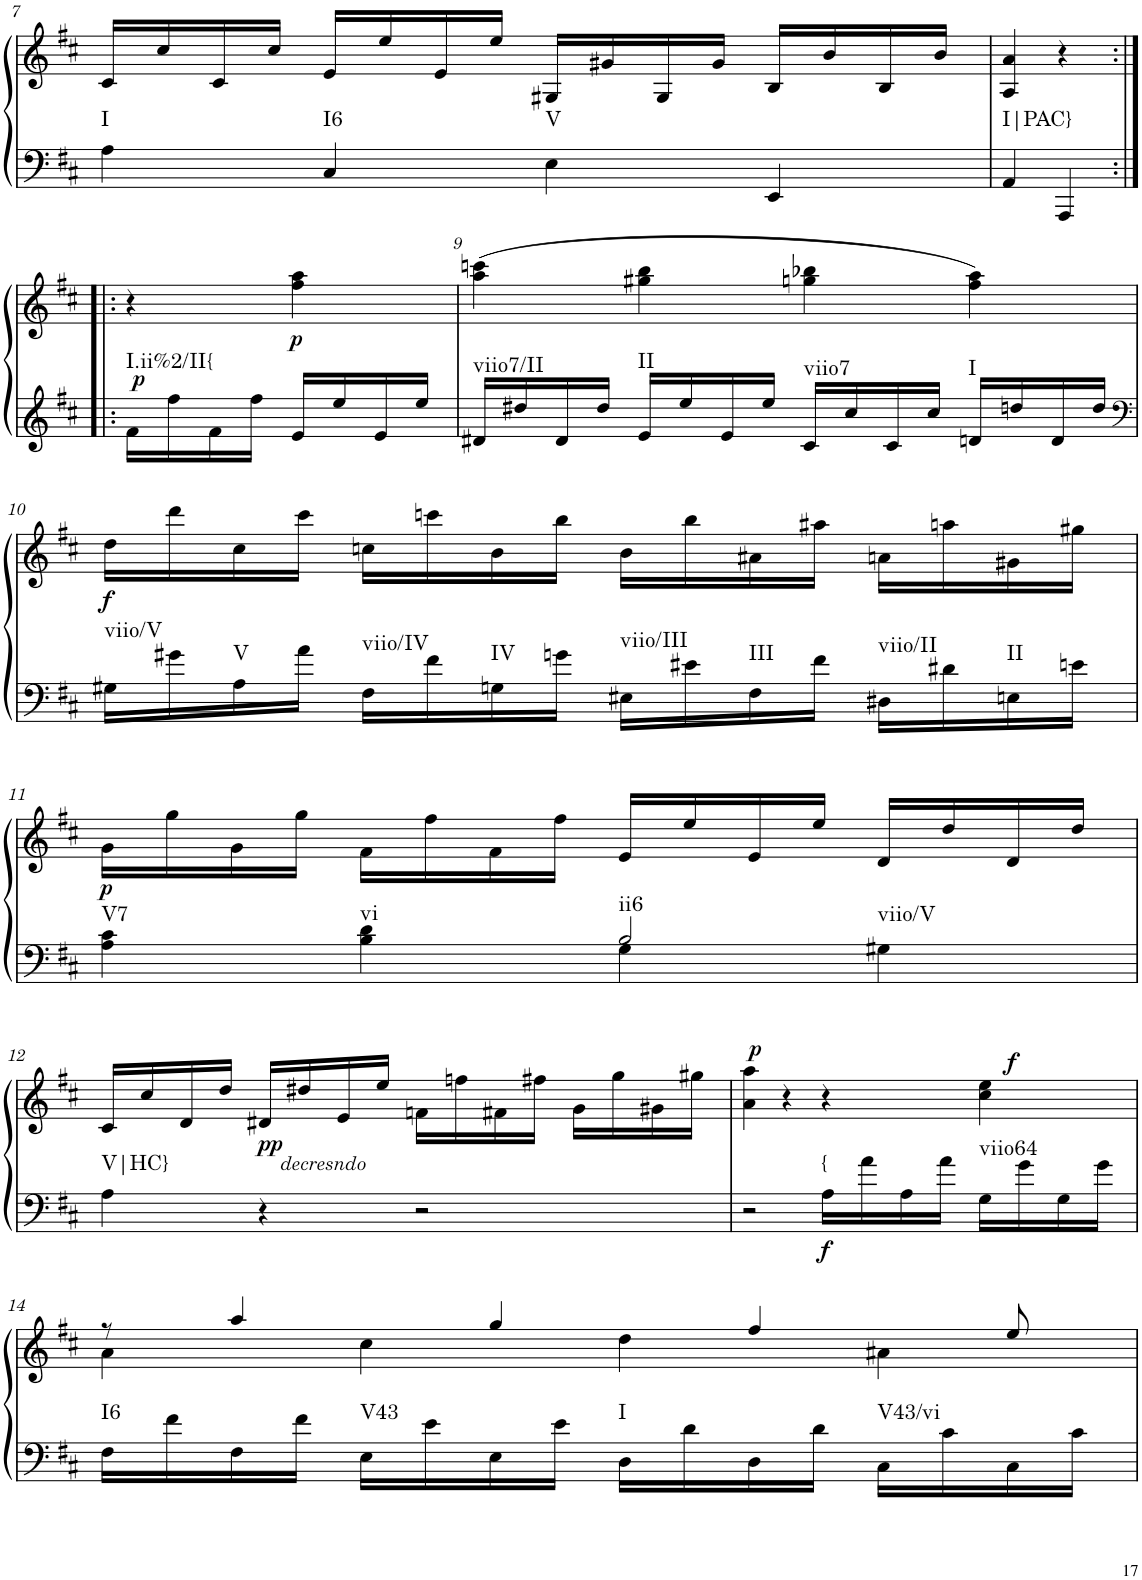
**kern	**kern	**dynam	**harte
*part1	*part1	*part1	*part1
*staff2	*staff1	*staff1/2	*
*I"unbenannt2	*	*	*
!!LO:PB:g=z
*clefF4	*clefG2	*	*
*k[f#c#]	*k[f#c#]	*	*
*M2/2	*M2/2	*	*
*met(c|)	*met(c|)	*	*
=7	=7	=7	=7
!	!	!	!LO:H:kt=I
4A\	16c#/LL	.	N
.	16cc#/	.	.
.	16c#/	.	.
.	16cc#/JJ	.	.
!	!	!	!LO:H:kt=I6
4C#/	16e/LL	.	N
.	16ee/	.	.
.	16e/	.	.
.	16ee/JJ	.	.
!	!	!	!LO:H:kt=V
4E\	16G#X/LL	.	N
.	16g#X/	.	.
.	16G#/	.	.
.	16g#/JJ	.	.
4EE/	16B/LL	.	.
.	16b/	.	.
.	16B/	.	.
.	16b/JJ	.	.
=8	=8	=8	=8
!	!	!	!LO:H:kt=I|PAC}
4AA/	4A/ 4a/	.	N
4AAA/	4r	.	.
!!LO:LB:g=z
=8X1:|!|:	=8X1:|!|:	=8X1:|!|:	=8X1:|!|:
!	!	!LO:DY:a=2	!LO:H:kt=I.ii%2/II{
16f#\LL	4r	p	N
16ff#\	.	.	.
16f#\	.	.	.
16ff#\JJ	.	.	.
!	!	!LO:DY:b	!
16e/LL	4ff#\ 4aa\	p	.
16ee/	.	.	.
16e/	.	.	.
16ee/JJ	.	.	.
=9	=9	=9	=9
!	!	!	!LO:H:kt=viio7/II
16d#X/LL	(4aa\ 4cccn\	.	N
16dd#X/	.	.	.
16d#/	.	.	.
16dd#/JJ	.	.	.
!	!	!	!LO:H:kt=II
16e/LL	4gg#X\ 4bb\	.	N
16ee/	.	.	.
16e/	.	.	.
16ee/JJ	.	.	.
!	!	!	!LO:H:kt=viio7
16c#/LL	4ggn\ 4bb-X\	.	N
16cc#/	.	.	.
16c#/	.	.	.
16cc#/JJ	.	.	.
!	!	!	!LO:H:kt=I
16dn/LL	4ff#\ 4aa\)	.	N
16ddn/	.	.	.
16d/	.	.	.
16dd/JJ	.	.	.
!!LO:LB:g=z
=10	=10	=10	=10
*clefF4	*	*	*
!	!	!LO:DY:b	!LO:H:kt=viio/V
16G#X\LL	16dd\LL	f	N
16g#X\	16ddd\	.	.
!	!	!	!LO:H:kt=V
16A\	16cc#\	.	N
16a\JJ	16ccc#\JJ	.	.
!	!	!	!LO:H:kt=viio/IV
16F#\LL	16ccn\LL	.	N
16f#\	16cccn\	.	.
!	!	!	!LO:H:kt=IV
16Gn\	16b\	.	N
16gn\JJ	16bb\JJ	.	.
!	!	!	!LO:H:kt=viio/III
16E#X\LL	16b\LL	.	N
16e#X\	16bb\	.	.
!	!	!	!LO:H:kt=III
16F#\	16a#X\	.	N
16f#\JJ	16aa#X\JJ	.	.
!	!	!	!LO:H:kt=viio/II
16D#X\LL	16an\LL	.	N
16d#X\	16aan\	.	.
!	!	!	!LO:H:kt=II
16En\	16g#X\	.	N
16en\JJ	16gg#X\JJ	.	.
!!LO:LB:g=z
=11	=11	=11	=11
*^	*	*	*
!	!	!	!LO:DY:b	!LO:H:kt=V7
4A\ 4c#\	2ryy	16g\LL	p	N
.	.	16gg\	.	.
.	.	16g\	.	.
.	.	16gg\JJ	.	.
!	!	!	!	!LO:H:kt=vi
4B\ 4d\	.	16f#\LL	.	N
.	.	16ff#\	.	.
.	.	16f#\	.	.
.	.	16ff#\JJ	.	.
!	!	!	!	!LO:H:n=1:kt=ii6
!	!	!	!	!LO:H:n=2:kt=viio/V
2B/	4G\	16e/LL	.	N N
.	.	16ee/	.	.
.	.	16e/	.	.
.	.	16ee/JJ	.	.
.	4G#X\	16d/LL	.	.
.	.	16dd/	.	.
.	.	16d/	.	.
.	.	16dd/JJ	.	.
*v	*v	*	*	*
!!LO:LB:g=z
=12	=12	=12	=12
!	!	!	!LO:H:kt=V|HC}
4A\	16c#/LL	.	N
.	16cc#/	.	.
.	16d/	.	.
.	16dd/JJ	.	.
!	!LO:TX:b:i:t=decresndo	!	!
!	!	!LO:DY:b	!
4r	16d#X/LL	pp	.
.	16dd#X/	.	.
.	16e/	.	.
.	16ee/JJ	.	.
2r	16fn\LL	.	.
.	16ffn\	.	.
.	16f#X\	.	.
.	16ff#X\JJ	.	.
.	16g\LL	.	.
.	16gg\	.	.
.	16g#X\	.	.
.	16gg#X\JJ	.	.
=13	=13	=13	=13
!	!	!LO:DY:a	!
*	*^	*	*
2r	4a\ 4aa\	2ryy	p	.
.	4r	.	.	.
!	!	!	!LO:DY:b=2	!LO:H:kt={
16A\LL	4r	4ryy	f	N
16a\	.	.	.	.
16A\	.	.	.	.
16a\JJ	.	.	.	.
!	!	!	!	!LO:H:kt=viio64
16G\LL	4cc#\ 4ee\	16ryy	.	N
!	!	!	!LO:DY:a	!
16g\	.	8.ryy	f	.
16G\	.	.	.	.
16g\JJ	.	.	.	.
!!LO:LB:g=z	!!
=14	=14	=14	=14	=14
!	!	!	!	!LO:H:kt=I6
16F#\LL	8r	4a\	.	N
16f#\	.	.	.	.
16F#\	4aa/	.	.	.
16f#\JJ	.	.	.	.
!	!	!	!	!LO:H:kt=V43
16E\LL	.	4cc#\	.	N
16e\	.	.	.	.
16E\	4gg/	.	.	.
16e\JJ	.	.	.	.
!	!	!	!	!LO:H:kt=I
16D\LL	.	4dd\	.	N
16d\	.	.	.	.
16D\	4ff#/	.	.	.
16d\JJ	.	.	.	.
!	!	!	!	!LO:H:kt=V43/vi
16C#\LL	.	4a#X\	.	N
16c#\	.	.	.	.
16C#\	8ee/	.	.	.
16c#\JJ	.	.	.	.
*	*v	*v	*	*
=	=	=	=
*-	*-	*-	*-
